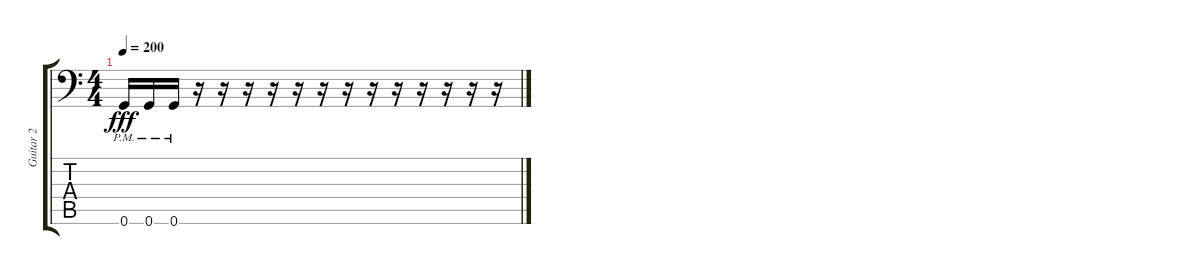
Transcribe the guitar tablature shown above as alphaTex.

\track ("Guitar 2" "Guitar 2") {instrument distortionguitar}
\staff {score tabs}
\tuning (A3 E3 C3 G2 D2 G1) {hide}
\ts (4 4)
\tempo 200
\clef f4
\ks c
0.6{pm}.16{dy fff} 0.6{pm}.16 0.6{pm}.16 r.16 r.16 r.16 r.16 r.16 r.16 r.16 r.16 r.16 r.16 r.16 r.16 r.16
